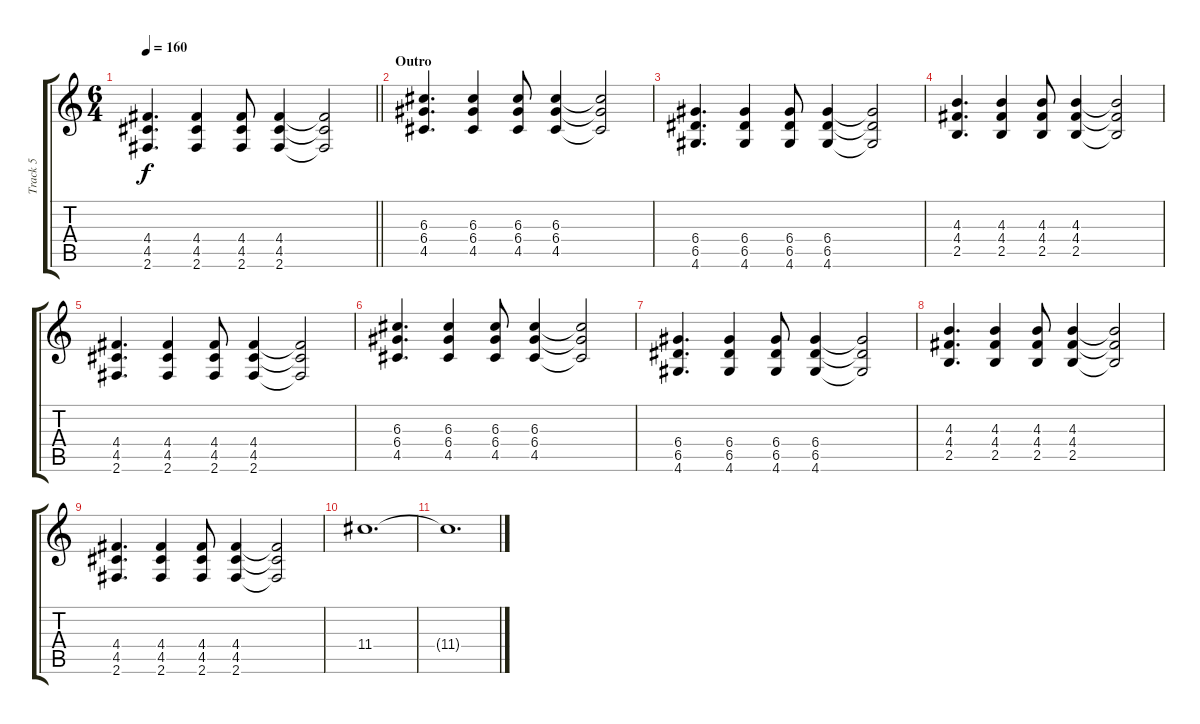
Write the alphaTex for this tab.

\track ("Track 5" "Track 5") {instrument distortionguitar}
\staff {score tabs}
\tuning (E4 B3 G3 D3 A2 E2) {hide}
\ts (6 4)
\tempo 160
\clef g2
\barLineRight lightlight
\ks c
(4.4 4.5 2.6).4{d dy f} (4.4 4.5 2.6).4 (4.4 4.5 2.6).8 (4.4 4.5 2.6).4 (4.4{t} 4.5{t} 2.6{t}).2 |
\section ("" "Outro")
(6.3 6.4 4.5).4{d} (6.3 6.4 4.5).4 (6.3 6.4 4.5).8 (6.3 6.4 4.5).4 (6.3{t} 6.4{t} 4.5{t}).2 |
(6.4 6.5 4.6).4{d} (6.4 6.5 4.6).4 (6.4 6.5 4.6).8 (6.4 6.5 4.6).4 (6.4{t} 6.5{t} 4.6{t}).2 |
(4.3 4.4 2.5).4{d} (4.3 4.4 2.5).4 (4.3 4.4 2.5).8 (4.3 4.4 2.5).4 (4.3{t} 4.4{t} 2.5{t}).2 |
(4.4 4.5 2.6).4{d} (4.4 4.5 2.6).4 (4.4 4.5 2.6).8 (4.4 4.5 2.6).4 (4.4{t} 4.5{t} 2.6{t}).2 |
(6.3 6.4 4.5).4{d} (6.3 6.4 4.5).4 (6.3 6.4 4.5).8 (6.3 6.4 4.5).4 (6.3{t} 6.4{t} 4.5{t}).2 |
(6.4 6.5 4.6).4{d} (6.4 6.5 4.6).4 (6.4 6.5 4.6).8 (6.4 6.5 4.6).4 (6.4{t} 6.5{t} 4.6{t}).2 |
(4.3 4.4 2.5).4{d} (4.3 4.4 2.5).4 (4.3 4.4 2.5).8 (4.3 4.4 2.5).4 (4.3{t} 4.4{t} 2.5{t}).2 |
(4.4 4.5 2.6).4{d} (4.4 4.5 2.6).4 (4.4 4.5 2.6).8 (4.4 4.5 2.6).4 (4.4{t} 4.5{t} 2.6{t}).2 |
11.4.1{d} |
11.4{t}.1{d}
